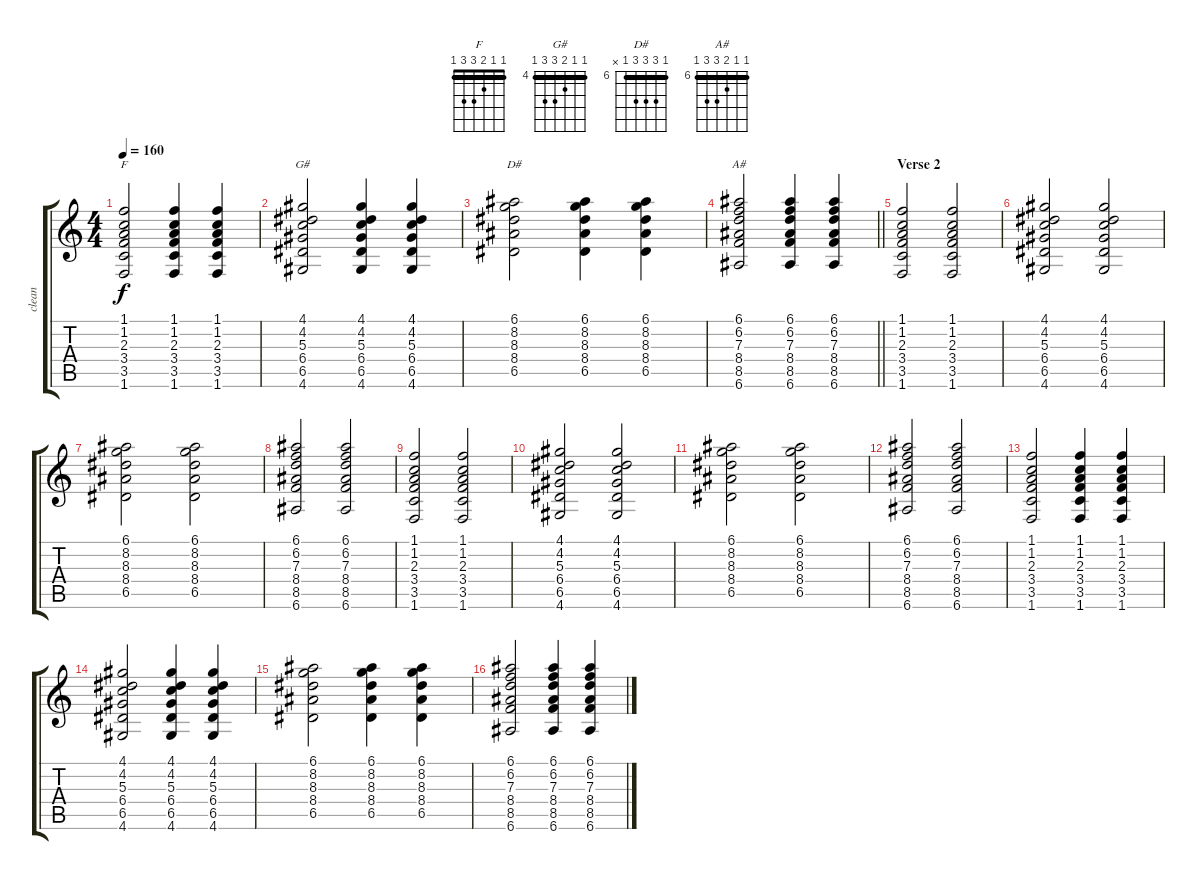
\track ("clean" "clean") {instrument electricguitarclean}
\staff {score tabs}
\tuning (E4 B3 G3 D3 A2 E2) {hide}
\chord ("F" 1 1 2 3 3 1) {barre 1}
\chord ("G#" 4 4 5 6 6 4) {firstfret 4 barre 4}
\chord ("D#" 6 8 8 8 6 x) {firstfret 6 barre 6}
\chord ("A#" 6 6 7 8 8 6) {firstfret 6 barre 6}
\ts (4 4)
\tempo 160
\clef g2
\ks c
(1.1 1.2 2.3 3.4 3.5 1.6).2{ch "F" dy f} (1.1 1.2 2.3 3.4 3.5 1.6).4 (1.1 1.2 2.3 3.4 3.5 1.6).4 |
(4.1 4.2 5.3 6.4 6.5 4.6).2{ch "G#"} (4.1 4.2 5.3 6.4 6.5 4.6).4 (4.1 4.2 5.3 6.4 6.5 4.6).4 |
(6.1 8.2 8.3 8.4 6.5).2{ch "D#"} (6.1 8.2 8.3 8.4 6.5).4 (6.1 8.2 8.3 8.4 6.5).4 |
\barLineRight lightlight
(6.1 6.2 7.3 8.4 8.5 6.6).2{ch "A#"} (6.1 6.2 7.3 8.4 8.5 6.6).4 (6.1 6.2 7.3 8.4 8.5 6.6).4 |
\section ("" "Verse 2")
(1.1 1.2 2.3 3.4 3.5 1.6).2 (1.1 1.2 2.3 3.4 3.5 1.6).2 |
(4.1 4.2 5.3 6.4 6.5 4.6).2 (4.1 4.2 5.3 6.4 6.5 4.6).2 |
(6.1 8.2 8.3 8.4 6.5).2 (6.1 8.2 8.3 8.4 6.5).2 |
(6.1 6.2 7.3 8.4 8.5 6.6).2 (6.1 6.2 7.3 8.4 8.5 6.6).2 |
(1.1 1.2 2.3 3.4 3.5 1.6).2 (1.1 1.2 2.3 3.4 3.5 1.6).2 |
(4.1 4.2 5.3 6.4 6.5 4.6).2 (4.1 4.2 5.3 6.4 6.5 4.6).2 |
(6.1 8.2 8.3 8.4 6.5).2 (6.1 8.2 8.3 8.4 6.5).2 |
(6.1 6.2 7.3 8.4 8.5 6.6).2 (6.1 6.2 7.3 8.4 8.5 6.6).2 |
(1.1 1.2 2.3 3.4 3.5 1.6).2 (1.1 1.2 2.3 3.4 3.5 1.6).4 (1.1 1.2 2.3 3.4 3.5 1.6).4 |
(4.1 4.2 5.3 6.4 6.5 4.6).2 (4.1 4.2 5.3 6.4 6.5 4.6).4 (4.1 4.2 5.3 6.4 6.5 4.6).4 |
(6.1 8.2 8.3 8.4 6.5).2 (6.1 8.2 8.3 8.4 6.5).4 (6.1 8.2 8.3 8.4 6.5).4 |
(6.1 6.2 7.3 8.4 8.5 6.6).2 (6.1 6.2 7.3 8.4 8.5 6.6).4 (6.1 6.2 7.3 8.4 8.5 6.6).4
